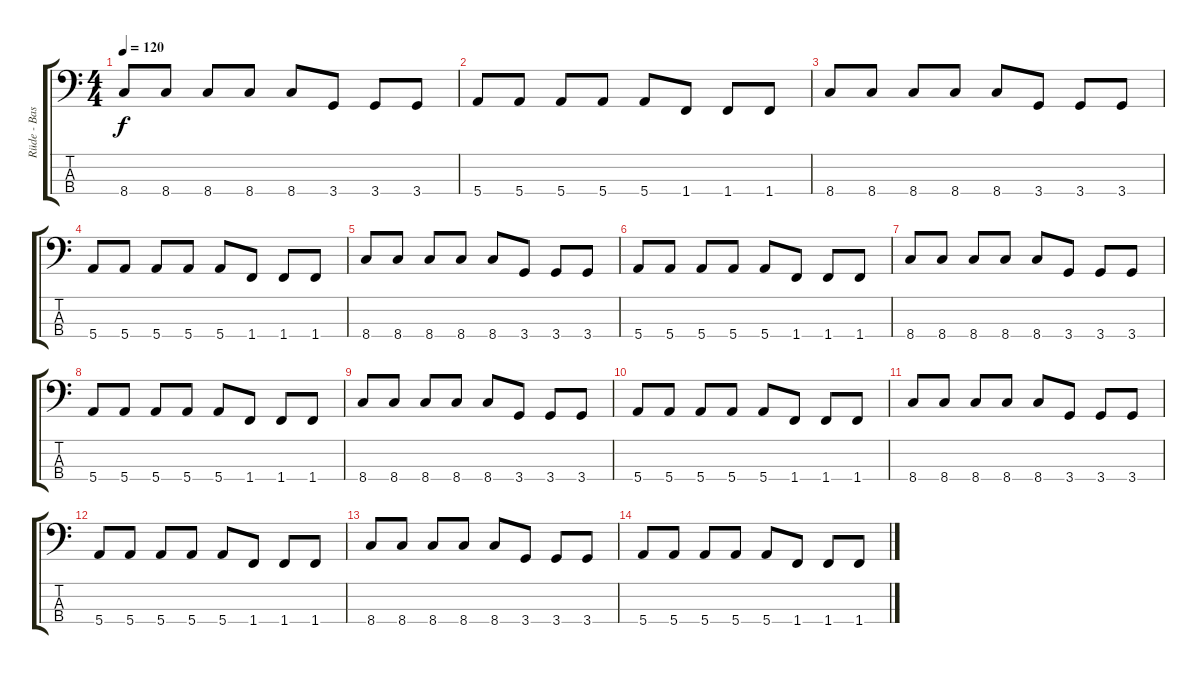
\track ("Rüde - Bass" "Rüde - Bas") {instrument electricbassfinger}
\staff {score tabs}
\tuning (G2 D2 A1 E1) {hide}
\ts (4 4)
\tempo 120
\clef f4
\ks c
8.4.8{dy f} 8.4.8 8.4.8 8.4.8 8.4.8 3.4.8 3.4.8 3.4.8 |
5.4.8 5.4.8 5.4.8 5.4.8 5.4.8 1.4.8 1.4.8 1.4.8 |
8.4.8 8.4.8 8.4.8 8.4.8 8.4.8 3.4.8 3.4.8 3.4.8 |
5.4.8 5.4.8 5.4.8 5.4.8 5.4.8 1.4.8 1.4.8 1.4.8 |
8.4.8 8.4.8 8.4.8 8.4.8 8.4.8 3.4.8 3.4.8 3.4.8 |
5.4.8 5.4.8 5.4.8 5.4.8 5.4.8 1.4.8 1.4.8 1.4.8 |
8.4.8 8.4.8 8.4.8 8.4.8 8.4.8 3.4.8 3.4.8 3.4.8 |
5.4.8 5.4.8 5.4.8 5.4.8 5.4.8 1.4.8 1.4.8 1.4.8 |
8.4.8 8.4.8 8.4.8 8.4.8 8.4.8 3.4.8 3.4.8 3.4.8 |
5.4.8 5.4.8 5.4.8 5.4.8 5.4.8 1.4.8 1.4.8 1.4.8 |
8.4.8 8.4.8 8.4.8 8.4.8 8.4.8 3.4.8 3.4.8 3.4.8 |
5.4.8 5.4.8 5.4.8 5.4.8 5.4.8 1.4.8 1.4.8 1.4.8 |
8.4.8 8.4.8 8.4.8 8.4.8 8.4.8 3.4.8 3.4.8 3.4.8 |
5.4.8 5.4.8 5.4.8 5.4.8 5.4.8 1.4.8 1.4.8 1.4.8
